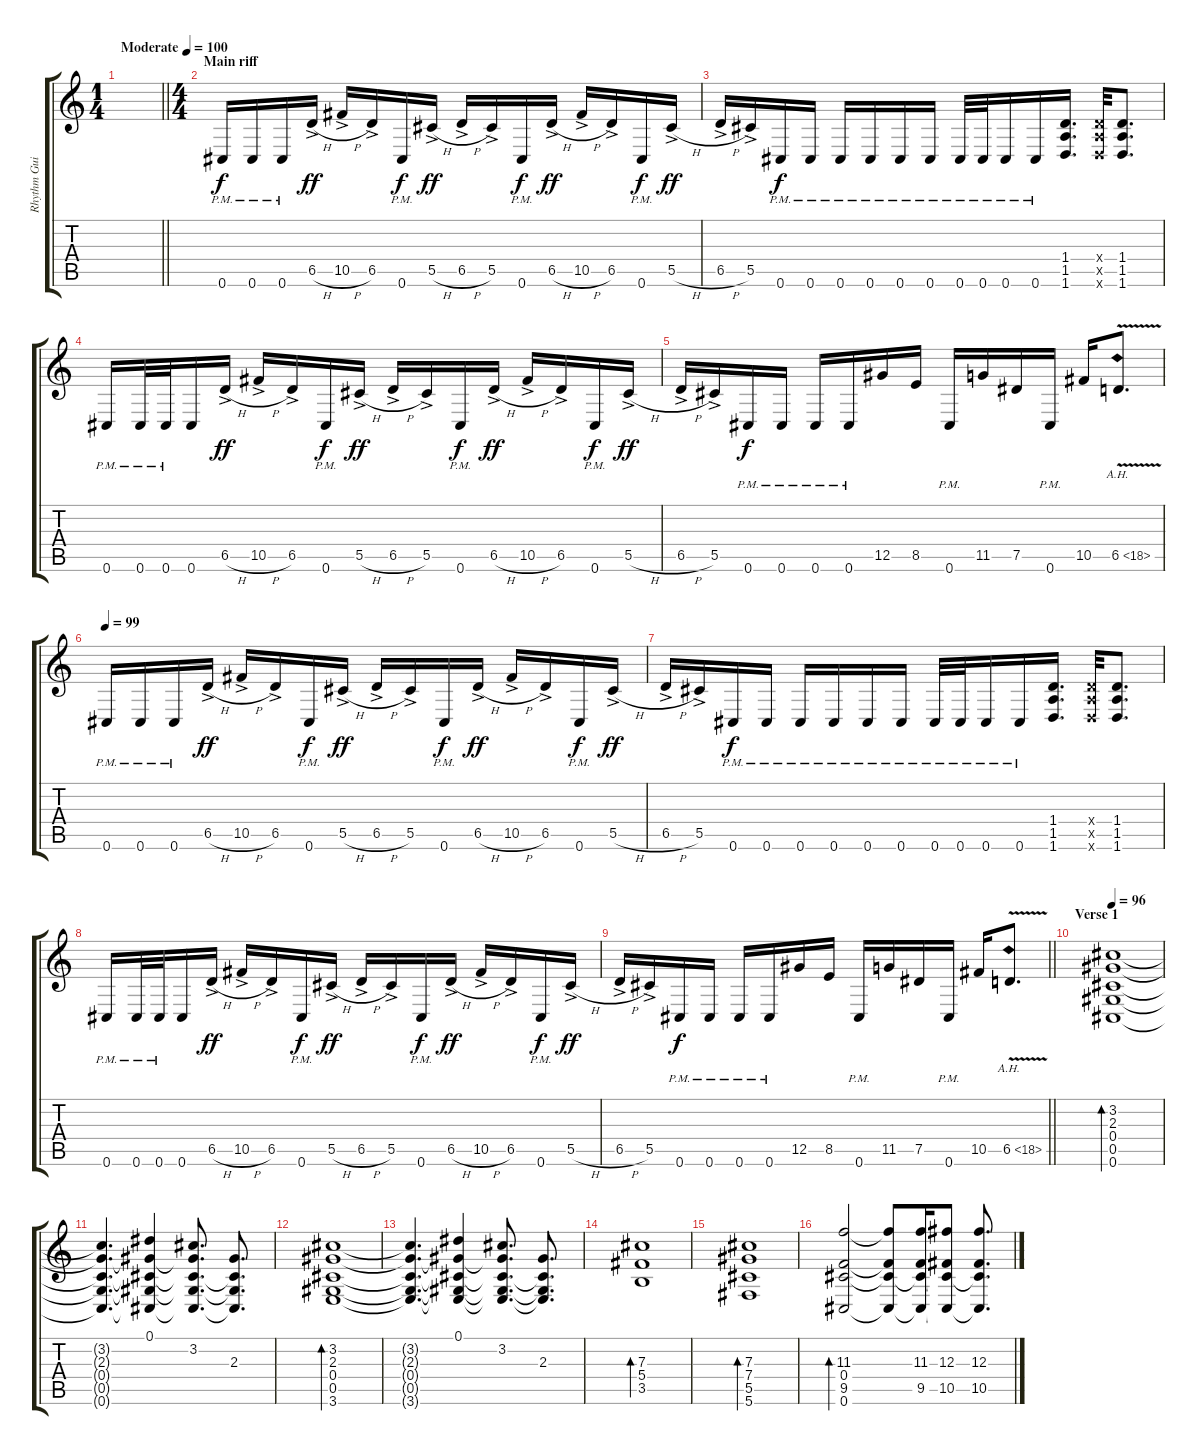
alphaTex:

\track ("Rhythm Guitar" "Rhythm Gui") {instrument distortionguitar}
\staff {score tabs}
\tuning (Eb4 Bb3 Gb3 Db3 Ab2 Db2) {hide}
\ts (1 4)
\tempo (100 "Moderate")
\clef g2
\barLineRight lightlight
\ks c
|
\ts (4 4)
\section ("" "Main riff")
0.6{pm}.16{balance 16} 0.6{pm}.16 0.6{pm}.16 6.5{h ac}.16{dy ff} 10.5{h ac}.16 6.5{ac}.16 0.6{pm}.16{dy f} 5.5{h ac}.16{dy ff} 6.5{h ac}.16 5.5{ac}.16 0.6{pm}.16{dy f} 6.5{h ac}.16{dy ff} 10.5{h ac}.16 6.5{ac}.16 0.6{pm}.16{dy f} 5.5{h ac}.16{dy ff} |
6.5{h ac}.16 5.5{ac}.16 0.6{pm}.16{dy f} 0.6{pm}.16 0.6{pm}.16 0.6{pm}.16 0.6{pm}.16 0.6{pm}.16 0.6{pm}.32 0.6{pm}.32 0.6{pm}.16 0.6{pm}.16 (1.4 1.5 1.6).16{d} (1.4{x} 1.5{x} 1.6{x}).32 (1.4 1.5 1.6).8{d} |
0.6{pm}.16 0.6{pm}.32 0.6{pm}.32 0.6.16 6.5{h ac}.16{dy ff} 10.5{h ac}.16 6.5{ac}.16 0.6{pm}.16{dy f} 5.5{h ac}.16{dy ff} 6.5{h ac}.16 5.5{ac}.16 0.6{pm}.16{dy f} 6.5{h ac}.16{dy ff} 10.5{h ac}.16 6.5{ac}.16 0.6{pm}.16{dy f} 5.5{h ac}.16{dy ff} |
6.5{h ac}.16 5.5{ac}.16 0.6{pm}.16{dy f} 0.6{pm}.16 0.6{pm}.16 0.6{pm}.16 12.5.16 8.5.16 0.6{pm}.16 11.5.16 7.5.16 0.6{pm}.16 10.5.16 6.5{ah 12 v}.8{d} |
\tempo 99
0.6{pm}.16 0.6{pm}.16 0.6{pm}.16 6.5{h ac}.16{dy ff} 10.5{h ac}.16 6.5{ac}.16 0.6{pm}.16{dy f} 5.5{h ac}.16{dy ff} 6.5{h ac}.16 5.5{ac}.16 0.6{pm}.16{dy f} 6.5{h ac}.16{dy ff} 10.5{h ac}.16 6.5{ac}.16 0.6{pm}.16{dy f} 5.5{h ac}.16{dy ff} |
6.5{h ac}.16 5.5{ac}.16 0.6{pm}.16{dy f} 0.6{pm}.16 0.6{pm}.16 0.6{pm}.16 0.6{pm}.16 0.6{pm}.16 0.6{pm}.32 0.6{pm}.32 0.6{pm}.16 0.6{pm}.16 (1.4 1.5 1.6).16{d} (1.4{x} 1.5{x} 1.6{x}).32 (1.4 1.5 1.6).8{d} |
0.6{pm}.16 0.6{pm}.32 0.6{pm}.32 0.6.16 6.5{h ac}.16{dy ff} 10.5{h ac}.16 6.5{ac}.16 0.6{pm}.16{dy f} 5.5{h ac}.16{dy ff} 6.5{h ac}.16 5.5{ac}.16 0.6{pm}.16{dy f} 6.5{h ac}.16{dy ff} 10.5{h ac}.16 6.5{ac}.16 0.6{pm}.16{dy f} 5.5{h ac}.16{dy ff} |
\barLineRight lightlight
6.5{h ac}.16 5.5{ac}.16 0.6{pm}.16{dy f} 0.6{pm}.16 0.6{pm}.16 0.6{pm}.16 12.5.16 8.5.16 0.6{pm}.16 11.5.16 7.5.16 0.6{pm}.16 10.5.16 6.5{ah 12 v}.8{d} |
\section ("" "Verse 1")
\tempo 96
(3.2 2.3 0.4 0.5 0.6).1{bd 30 volume 12} |
(3.2{t} 2.3{t} 0.4{t} 0.5{t} 0.6{t}).4{d} (0.1 2.3{t} 0.4{t} 0.5{t} 0.6{t}).4 (3.2 2.3{t} 0.4{t} 0.5{t} 0.6{t}).8{d} (2.3 0.4{t} 0.5{t} 0.6{t}).8{d} |
(3.2 2.3 0.4 0.5 3.6).1{bd 30} |
(3.2{t} 2.3{t} 0.4{t} 0.5{t} 3.6{t}).4{d} (0.1 2.3{t} 0.4{t} 0.5{t} 3.6{t}).4 (3.2 2.3{t} 0.4{t} 0.5{t} 3.6{t}).8{d} (2.3 0.4{t} 0.5{t} 3.6{t}).8{d} |
(7.3 5.4 3.5).1{bd 30} |
(7.3 7.4 5.5 5.6).1{bd 30} |
(11.3 0.4 9.5 0.6).2{bd 30} (11.3{t} 0.4{t} 9.5{t} 0.6{t}).8 (11.3 0.4{t} 9.5 0.6{t}).16 (12.3 0.4{t} 10.5 0.6{t}).8 (12.3 0.4{t} 10.5 0.6{t}).8{d}
